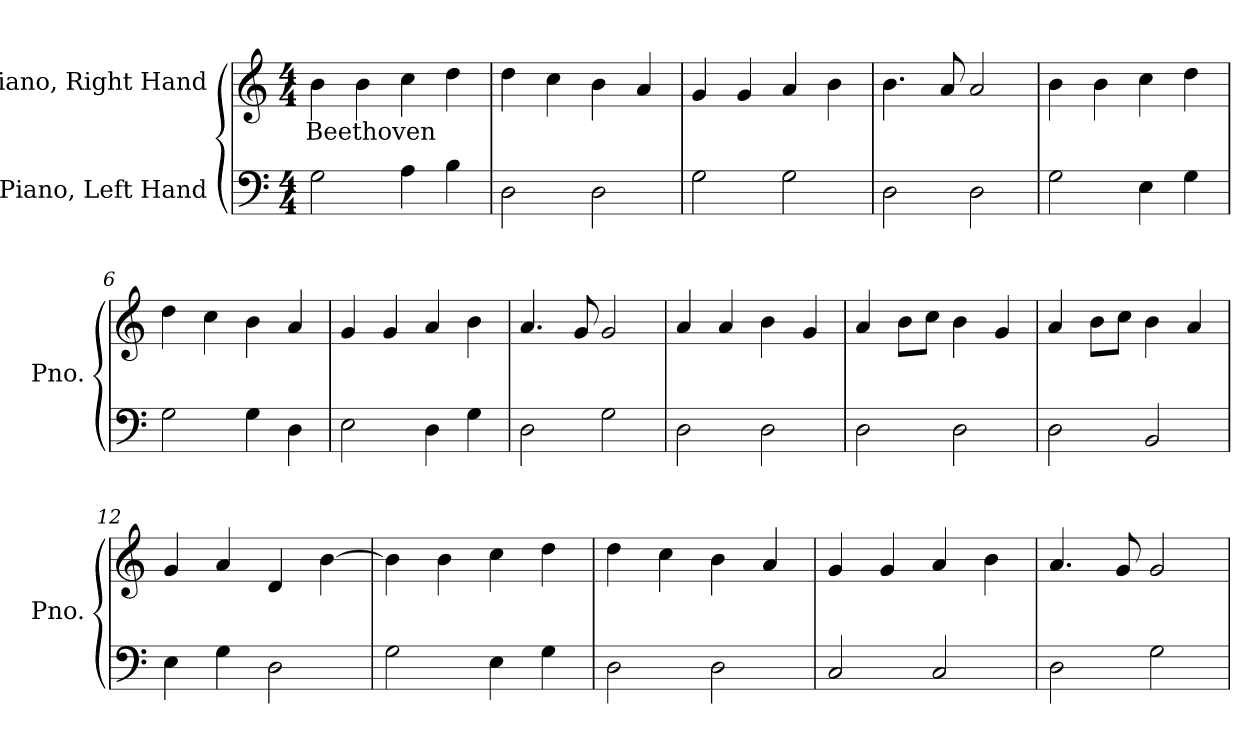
**kern	**kern	**text
*part2	*part1	*part1
*staff2	*staff1	*staff1
*I"Piano, Left Hand	*I"Piano, Right Hand	*
*I'Pno.	*I'Pno.	*
*clefF4	*clefG2	*
*k[]	*k[]	*
*M4/4	*M4/4	*
*MM130	*MM130	*
=1	=1	=1
!	!	!LO:LY:b
2G\	4b\	Beethoven
.	4b\	.
4A\	4cc\	.
4B\	4dd\	.
=2	=2	=2
2D\	4dd\	.
.	4cc\	.
2D\	4b\	.
.	4a/	.
=3	=3	=3
2G\	4g/	.
.	4g/	.
2G\	4a/	.
.	4b\	.
=4	=4	=4
2D\	4.b\	.
.	8a/	.
2D\	2a/	.
=5	=5	=5
2G\	4b\	.
.	4b\	.
4E\	4cc\	.
4G\	4dd\	.
=6	=6	=6
2G\	4dd\	.
.	4cc\	.
4G\	4b\	.
4D\	4a/	.
!!LO:LB:g=z
=7	=7	=7
2E\	4g/	.
.	4g/	.
4D\	4a/	.
4G\	4b\	.
=8	=8	=8
2D\	4.a/	.
.	8g/	.
2G\	2g/	.
=9	=9	=9
2D\	4a/	.
.	4a/	.
2D\	4b\	.
.	4g/	.
=10	=10	=10
2D\	4a/	.
.	8b\L	.
.	8cc\J	.
2D\	4b\	.
.	4g/	.
=11	=11	=11
2D\	4a/	.
.	8b\L	.
.	8cc\J	.
2BB/	4b\	.
.	4a/	.
=12	=12	=12
4E\	4g/	.
4G\	4a/	.
2D\	4d/	.
.	[4b\	.
=13	=13	=13
2G\	4b\]	.
.	4b\	.
4E\	4cc\	.
4G\	4dd\	.
=14	=14	=14
2D\	4dd\	.
.	4cc\	.
2D\	4b\	.
.	4a/	.
!!LO:LB:g=z
=15	=15	=15
2C/	4g/	.
.	4g/	.
2C/	4a/	.
.	4b\	.
=16	=16	=16
2D\	4.a/	.
.	8g/	.
2G\	2g/	.
=	=	=
*-	*-	*-
